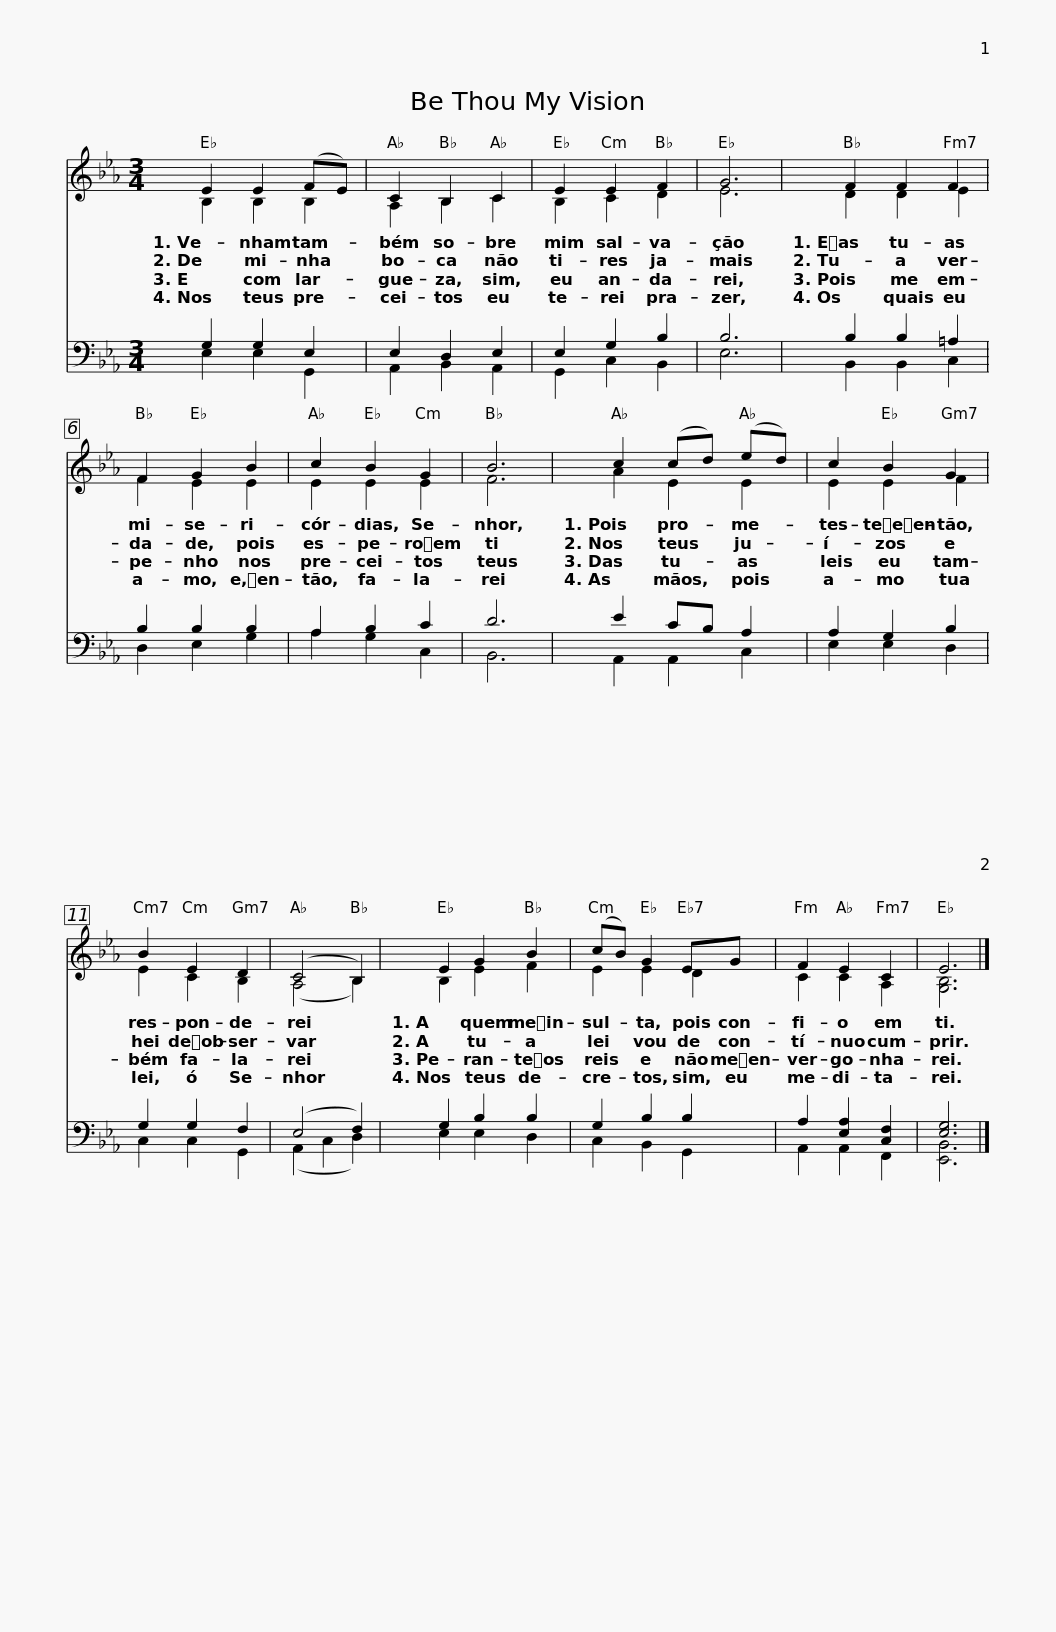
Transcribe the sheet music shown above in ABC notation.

X:1
%%score ( 1 2 ) ( 3 4 )
L:1/8
M:3/4
I:linebreak $
K:Eb
V:1 treble
V:2 treble
V:3 bass
V:4 bass
V:1
 E2 E2 (FE) | C2 B,2 C2 | E2 E2 F2 | G6 |$ F2 F2 F2 | %5
 F2 G2 B2 | c2 B2 G2 | B6 |$ c2 (cd) (ed) | c2 B2 G2 | %10
 B2 E2 D2 | (C4 B,2) |$ E2 G2 B2 | (cB) G2 EG | F2 E2 C2 | %15
 E6 |] %16
V:2
 B,2 B,2 B,2 | A,2 B,2 C2 | B,2 C2 D2 | E6 |$ D2 D2 E2 | %5
 F2 E2 E2 | E2 E2 E2 | F6 |$ A2 E2 E2 | E2 E2 F2 | %10
 E2 C2 B,2 | (A,4 B,2) |$ B,2 E2 F2 | E2 E2 D2 | C2 C2 A,2 | %15
 [G,B,]6 |] %16
V:3
 G,2 G,2 E,2 | E,2 D,2 E,2 | E,2 G,2 B,2 | B,6 |$ B,2 B,2 =A,2 | %5
 B,2 B,2 B,2 | A,2 B,2 C2 | D6 |$ E2 CB, A,2 | A,2 G,2 B,2 | %10
 G,2 G,2 F,2 | (E,4 F,2) |$ G,2 B,2 B,2 | G,2 B,2 B,2 | A,2 [E,A,]2 [C,F,]2 | %15
 [E,G,]6 |] %16
V:4
 E,2 E,2 G,,2 | A,,2 B,,2 A,,2 | G,,2 C,2 B,,2 | E,6 |$ B,,2 B,,2 C,2 | %5
 D,2 E,2 G,2 | A,2 G,2 C,2 | B,,6 |$ A,,2 A,,2 C,2 | E,2 E,2 D,2 | %10
 C,2 C,2 G,,2 | (A,,2 C,2 D,2) |$ E,2 E,2 D,2 | C,2 B,,2 G,,2 | A,,2 A,,2 F,,2 | %15
 [E,,B,,]6 |] %16
